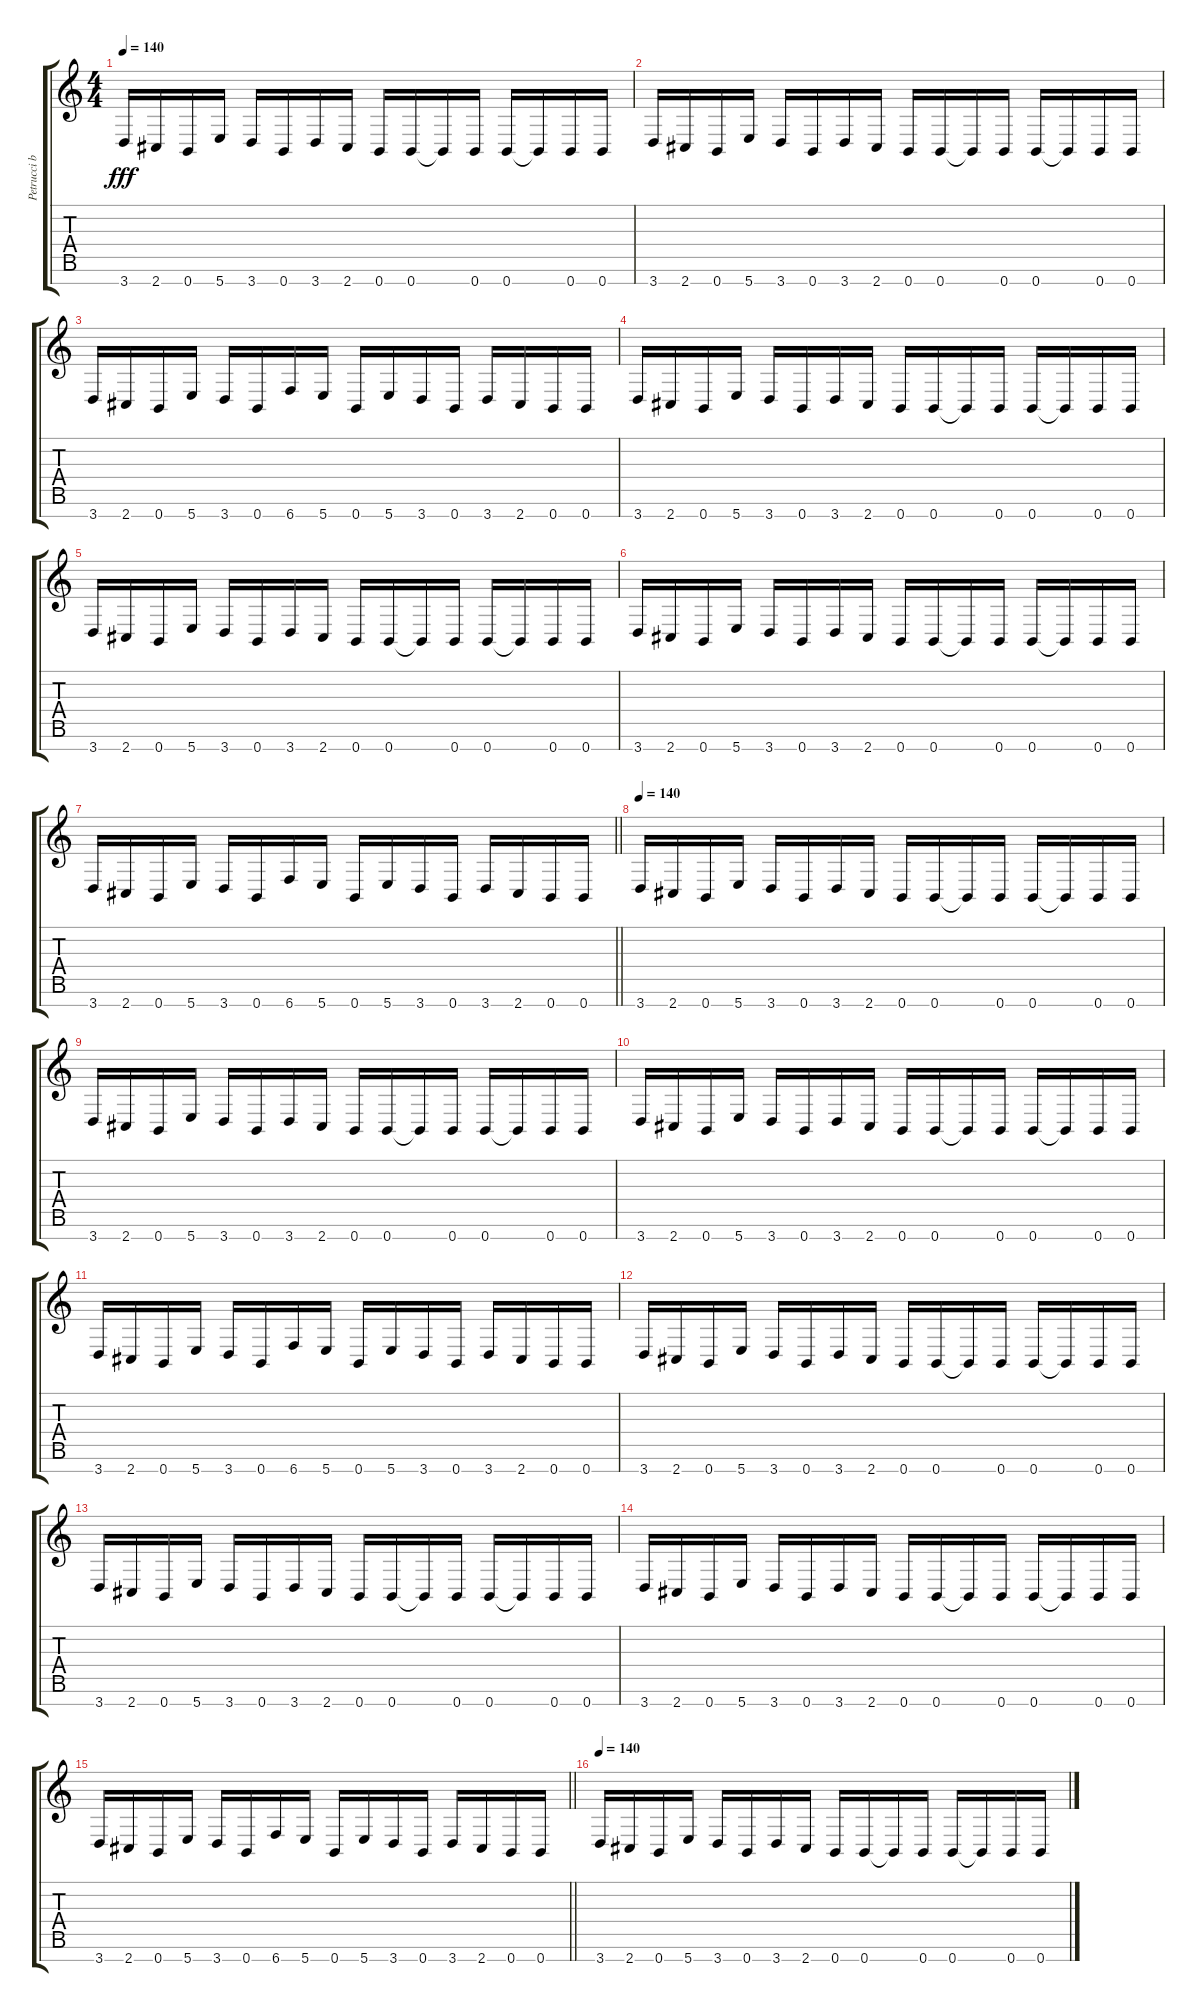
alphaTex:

\track ("Petrucci base 2" "Petrucci b") {instrument overdrivenguitar}
\staff {score tabs}
\tuning (E4 B3 G3 D3 A2 E2 B1) {hide}
\ts (4 4)
\tempo 140
\clef g2
\ks c
3.7.16{dy fff} 2.7.16 0.7.16 5.7.16 3.7.16 0.7.16 3.7.16 2.7.16 0.7.16 0.7.16 0.7{t}.16 0.7.16 0.7.16 0.7{t}.16 0.7.16 0.7.16 |
3.7.16 2.7.16 0.7.16 5.7.16 3.7.16 0.7.16 3.7.16 2.7.16 0.7.16 0.7.16 0.7{t}.16 0.7.16 0.7.16 0.7{t}.16 0.7.16 0.7.16 |
3.7.16 2.7.16 0.7.16 5.7.16 3.7.16 0.7.16 6.7.16 5.7.16 0.7.16 5.7.16 3.7.16 0.7.16 3.7.16 2.7.16 0.7.16 0.7.16 |
3.7.16 2.7.16 0.7.16 5.7.16 3.7.16 0.7.16 3.7.16 2.7.16 0.7.16 0.7.16 0.7{t}.16 0.7.16 0.7.16 0.7{t}.16 0.7.16 0.7.16 |
3.7.16 2.7.16 0.7.16 5.7.16 3.7.16 0.7.16 3.7.16 2.7.16 0.7.16 0.7.16 0.7{t}.16 0.7.16 0.7.16 0.7{t}.16 0.7.16 0.7.16 |
3.7.16 2.7.16 0.7.16 5.7.16 3.7.16 0.7.16 3.7.16 2.7.16 0.7.16 0.7.16 0.7{t}.16 0.7.16 0.7.16 0.7{t}.16 0.7.16 0.7.16 |
\barLineRight lightlight
3.7.16 2.7.16 0.7.16 5.7.16 3.7.16 0.7.16 6.7.16 5.7.16 0.7.16 5.7.16 3.7.16 0.7.16 3.7.16 2.7.16 0.7.16 0.7.16 |
\tempo 140
3.7.16 2.7.16 0.7.16 5.7.16 3.7.16 0.7.16 3.7.16 2.7.16 0.7.16 0.7.16 0.7{t}.16 0.7.16 0.7.16 0.7{t}.16 0.7.16 0.7.16 |
3.7.16 2.7.16 0.7.16 5.7.16 3.7.16 0.7.16 3.7.16 2.7.16 0.7.16 0.7.16 0.7{t}.16 0.7.16 0.7.16 0.7{t}.16 0.7.16 0.7.16 |
3.7.16 2.7.16 0.7.16 5.7.16 3.7.16 0.7.16 3.7.16 2.7.16 0.7.16 0.7.16 0.7{t}.16 0.7.16 0.7.16 0.7{t}.16 0.7.16 0.7.16 |
3.7.16 2.7.16 0.7.16 5.7.16 3.7.16 0.7.16 6.7.16 5.7.16 0.7.16 5.7.16 3.7.16 0.7.16 3.7.16 2.7.16 0.7.16 0.7.16 |
3.7.16 2.7.16 0.7.16 5.7.16 3.7.16 0.7.16 3.7.16 2.7.16 0.7.16 0.7.16 0.7{t}.16 0.7.16 0.7.16 0.7{t}.16 0.7.16 0.7.16 |
3.7.16 2.7.16 0.7.16 5.7.16 3.7.16 0.7.16 3.7.16 2.7.16 0.7.16 0.7.16 0.7{t}.16 0.7.16 0.7.16 0.7{t}.16 0.7.16 0.7.16 |
3.7.16 2.7.16 0.7.16 5.7.16 3.7.16 0.7.16 3.7.16 2.7.16 0.7.16 0.7.16 0.7{t}.16 0.7.16 0.7.16 0.7{t}.16 0.7.16 0.7.16 |
\barLineRight lightlight
3.7.16 2.7.16 0.7.16 5.7.16 3.7.16 0.7.16 6.7.16 5.7.16 0.7.16 5.7.16 3.7.16 0.7.16 3.7.16 2.7.16 0.7.16 0.7.16 |
\tempo 140
3.7.16 2.7.16 0.7.16 5.7.16 3.7.16 0.7.16 3.7.16 2.7.16 0.7.16 0.7.16 0.7{t}.16 0.7.16 0.7.16 0.7{t}.16 0.7.16 0.7.16
